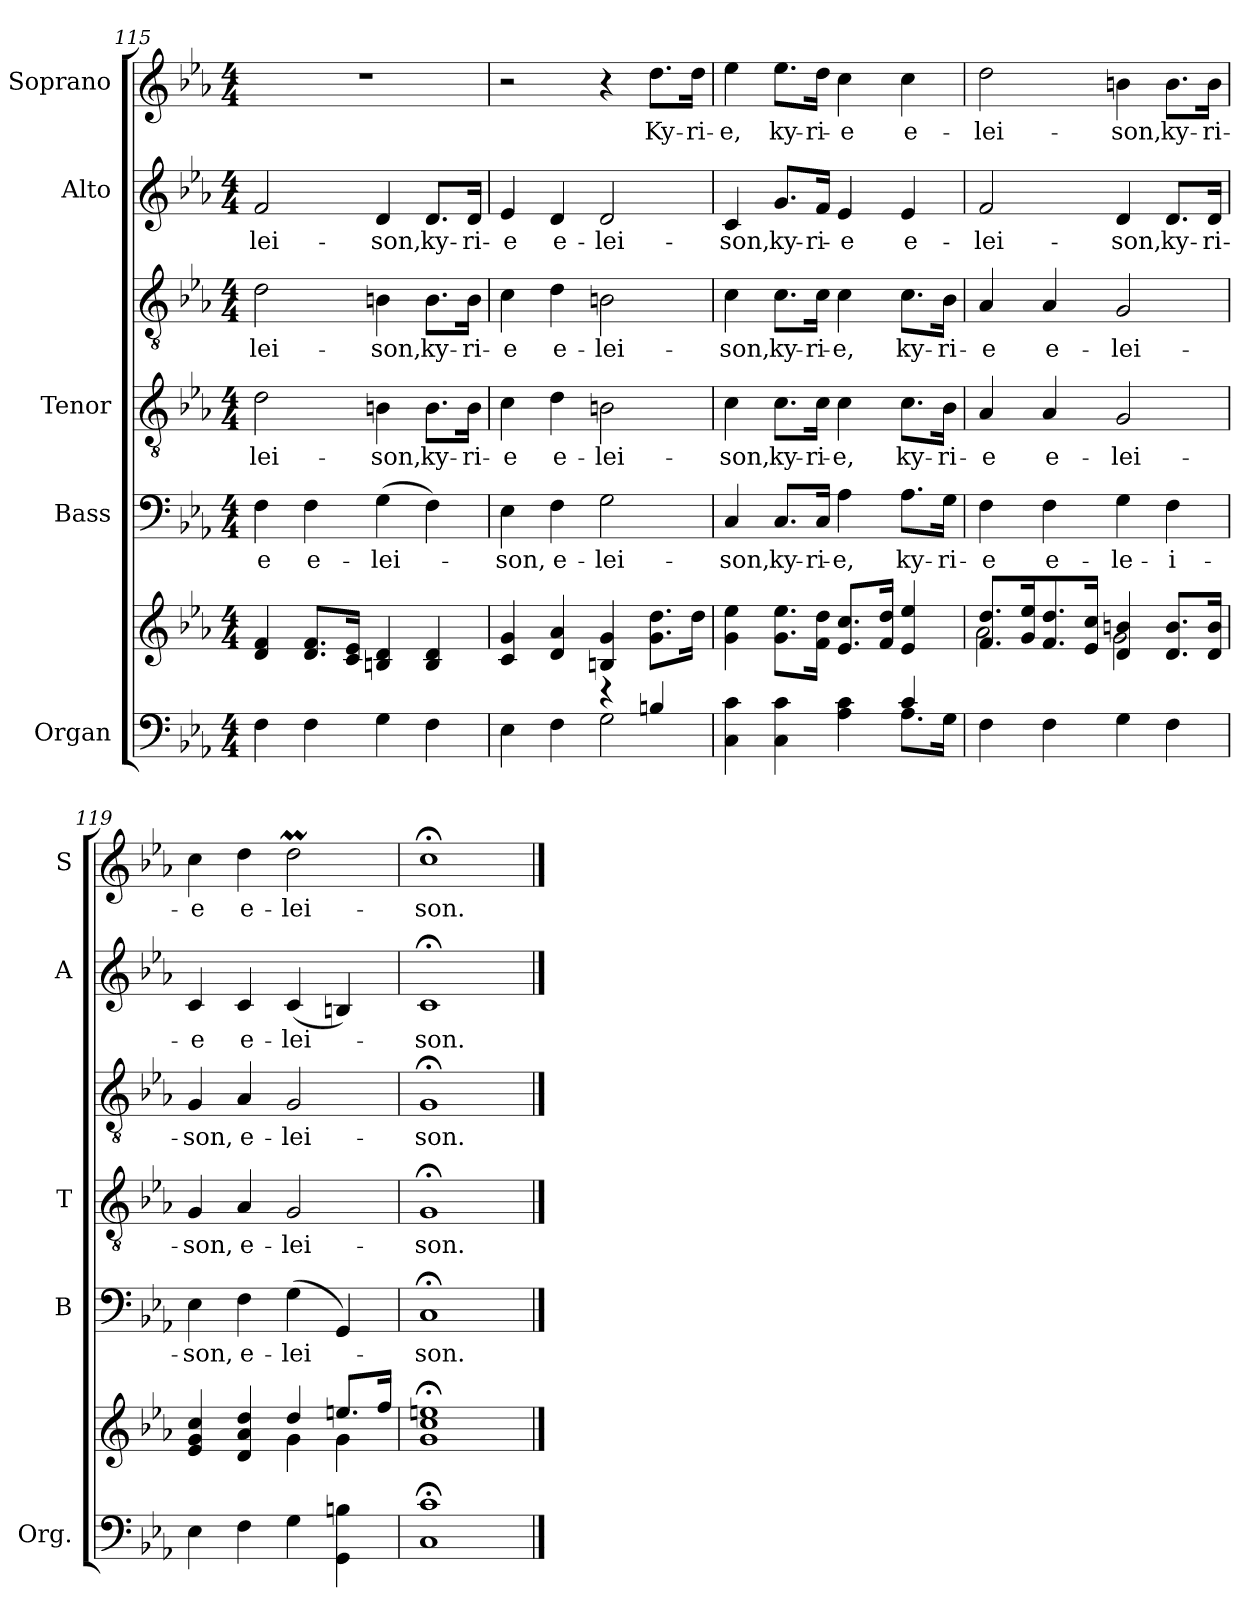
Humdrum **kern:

**kern	**kern	**kern	**text	**kern	**text	**kern	**text	**kern	**text	**kern	**text
*part5	*part5	*part4	*part4	*part3	*part3	*part3	*part3	*part2	*part2	*part1	*part1
*staff7	*staff6	*staff5	*staff5	*staff4	*staff4	*staff3	*staff3	*staff2	*staff2	*staff1	*staff1
*I"Organ	*	*I"Bass	*	*I"Tenor	*	*	*	*I"Alto	*	*I"Soprano	*
*I'Org.	*	*I'B	*	*I'T	*	*	*	*I'A	*	*I'S	*
!!LO:LB:g=z
*clefF4	*clefG2	*clefF4	*	*clefGv2	*	*clefGv2	*	*clefG2	*	*clefG2	*
*k[b-e-a-]	*k[b-e-a-]	*k[b-e-a-]	*	*k[b-e-a-]	*	*k[b-e-a-]	*	*k[b-e-a-]	*	*k[b-e-a-]	*
*E-:	*E-:	*E-:	*	*E-:	*	*E-:	*	*E-:	*	*E-:	*
*M4/4	*M4/4	*M4/4	*	*M4/4	*	*M4/4	*	*M4/4	*	*M4/4	*
=115	=115	=115	=115	=115	=115	=115	=115	=115	=115	=115	=115
*^	*^	*	*	*	*	*	*	*	*	*	*
!	!	!	!	!	!LO:LY:b	!	!LO:LY:b	!	!LO:LY:b	!	!LO:LY:b	!	!
4F\	2ryy	4d/ 4f/	2ryy	4F\	-e	2d	-lei-	2d	-lei-	2f	-lei-	1r	.
!	!	!	!	!	!LO:LY:b	!	!	!	!	!	!	!	!
4F\	.	8.d/ 8.f/L	.	4F\	e-	.	.	.	.	.	.	.	.
.	.	16c/ 16e-/J	.	.	.	.	.	.	.	.	.	.	.
!	!	!	!	!	!LO:LY:b	!	!LO:LY:b	!	!LO:LY:b	!	!LO:LY:b	!	!
4G\	2ryy	4Bn/ 4d/	2ryy	(>4G\	-lei-	4Bn	-son,	4Bn	-son,	4d	-son,	.	.
!	!	!	!	!	!	!	!LO:LY:b	!	!LO:LY:b	!	!LO:LY:b	!	!
4F\	.	4B/ 4d/	.	4F\)	.	8.B\L	ky-	8.B\L	ky-	8.d/L	ky-	.	.
!	!	!	!	!	!	!	!LO:LY:b	!	!LO:LY:b	!	!LO:LY:b	!	!
.	.	.	.	.	.	16B\Jk	-ri-	16B\Jk	-ri-	16d/Jk	-ri-	.	.
=116	=116	=116	=116	=116	=116	=116	=116	=116	=116	=116	=116	=116	=116
!	!	!	!	!	!LO:LY:b	!	!LO:LY:b	!	!LO:LY:b	!	!LO:LY:b	!	!
4E-\	2ryy	4c/ 4g/	2ryy	4E-\	son,	4c	-e	4c	-e	4e-	-e	2r	.
!	!	!	!	!	!LO:LY:b	!	!LO:LY:b	!	!LO:LY:b	!	!LO:LY:b	!	!
4F\	.	4d/ 4a-/	.	4F\	e-	4d	e-	4d	e-	4d	e-	.	.
!	!	!	!	!	!LO:LY:b	!	!LO:LY:b	!	!LO:LY:b	!	!LO:LY:b	!	!
4r	2G\	4Bn/ 4g/	2ryy	2G\	-lei-	2Bn	-lei-	2Bn	-lei-	2d	-lei-	4r	.
!	!	!	!	!	!	!	!	!	!	!	!	!	!LO:LY:b
4Bn/	.	8.g\ 8.dd\L	.	.	.	.	.	.	.	.	.	8.dd\L	Ky-
!	!	!	!	!	!	!	!	!	!	!	!	!	!LO:LY:b
.	.	16dd\J	.	.	.	.	.	.	.	.	.	16dd\Jk	-ri-
=117	=117	=117	=117	=117	=117	=117	=117	=117	=117	=117	=117	=117	=117
!	!	!	!	!	!LO:LY:b	!	!LO:LY:b	!	!LO:LY:b	!	!LO:LY:b	!	!LO:LY:b
4C\ 4c\	2ryy	4g\ 4ee-\	2ryy	4C	-son,	4c	-son,	4c	-son,	4c	-son,	4ee-	-e,
!	!	!	!	!	!LO:LY:b	!	!LO:LY:b	!	!LO:LY:b	!	!LO:LY:b	!	!LO:LY:b
4C\ 4c\	.	8.g\ 8.ee-\L	.	8.C/L	ky-	8.c\L	ky-	8.c\L	ky-	8.g/L	ky-	8.ee-\L	ky-
!	!	!	!	!	!LO:LY:b	!	!LO:LY:b	!	!LO:LY:b	!	!LO:LY:b	!	!LO:LY:b
.	.	16f\ 16dd\J	.	16C/Jk	-ri-	16c\Jk	-ri-	16c\Jk	-ri-	16f/Jk	-ri-	16dd\Jk	-ri-
!	!	!	!	!	!LO:LY:b	!	!LO:LY:b	!	!LO:LY:b	!	!LO:LY:b	!	!LO:LY:b
4A-\ 4c\	4ryy	8.e-/ 8.cc/L	2ryy	4A-\	-e,	4c	-e,	4c	-e,	4e-	-e	4cc	-e
.	.	16f/ 16dd/J	.	.	.	.	.	.	.	.	.	.	.
!	!	!	!	!	!LO:LY:b	!	!LO:LY:b	!	!LO:LY:b	!	!LO:LY:b	!	!LO:LY:b
4c/	8.A-\L	4e-/ 4ee-/	.	8.A-\L	ky-	8.c\L	ky-	8.c\L	ky-	4e-	e-	4cc	e-
!	!	!	!	!	!LO:LY:b	!	!LO:LY:b	!	!LO:LY:b	!	!	!	!
.	16G\J	.	.	16G\Jk	-ri-	16B-\Jk	-ri-	16B-\Jk	-ri-	.	.	.	.
=118	=118	=118	=118	=118	=118	=118	=118	=118	=118	=118	=118	=118	=118
!	!	!	!	!	!LO:LY:b	!	!LO:LY:b	!	!LO:LY:b	!	!LO:LY:b	!	!LO:LY:b
4F\	2ryy	8.f/ 8.dd/L	2a-\	4F\	-e	4A-	-e	4A-	-e	2f	-lei-	2dd	-lei-
.	.	16g/ 16ee-/	.	.	.	.	.	.	.	.	.	.	.
!	!	!	!	!	!LO:LY:b	!	!LO:LY:b	!	!LO:LY:b	!	!	!	!
4F\	.	8.f/ 8.dd/	.	4F\	e-	4A-	e-	4A-	e-	.	.	.	.
.	.	16e-/ 16cc/J	.	.	.	.	.	.	.	.	.	.	.
!	!	!	!	!	!LO:LY:b	!	!LO:LY:b	!	!LO:LY:b	!	!LO:LY:b	!	!LO:LY:b
4G\	2ryy	4d/ 4bn/	2g\	4G\	-le-	2G	-lei-	2G	-lei-	4d	-son,	4bn\	-son,
!	!	!	!	!	!LO:LY:b	!	!	!	!	!	!LO:LY:b	!	!LO:LY:b
4F\	.	8.d/ 8.b/L	.	4F\	-i-	.	.	.	.	8.d/L	ky-	8.b\L	ky-
!	!	!	!	!	!	!	!	!	!	!	!LO:LY:b	!	!LO:LY:b
.	.	16d/ 16b/J	.	.	.	.	.	.	.	16d/Jk	-ri-	16b\Jk	-ri-
=119	=119	=119	=119	=119	=119	=119	=119	=119	=119	=119	=119	=119	=119
!	!	!	!	!	!LO:LY:b	!	!LO:LY:b	!	!LO:LY:b	!	!LO:LY:b	!	!LO:LY:b
4E-\	2ryy	4e-/ 4g/ 4cc/	2ryy	4E-\	-son,	4G	-son,	4G	-son,	4c	-e	4cc	-e
!	!	!	!	!	!LO:LY:b	!	!LO:LY:b	!	!LO:LY:b	!	!LO:LY:b	!	!LO:LY:b
4F\	.	4d/ 4a-/ 4dd/	.	4F\	e-	4A-	e-	4A-	e-	4c	e-	4dd	e-
!	!	!	!	!	!LO:LY:b	!	!LO:LY:b	!	!LO:LY:b	!	!LO:LY:b	!	!LO:LY:b
4G\	2ryy	4dd/	4g\	(4G\	-lei-	2G	-lei-	2G	-lei-	(<4c	-lei-	2ddm	-lei-
4GG\ 4Bn\	.	8.een/L	4g\	4GG)	.	.	.	.	.	4Bn)	.	.	.
.	.	16ff/J	.	.	.	.	.	.	.	.	.	.	.
=120	=120	=120	=120	=120	=120	=120	=120	=120	=120	=120	=120	=120	=120
!	!	!	!	!	!LO:LY:b	!	!LO:LY:b	!	!LO:LY:b	!	!LO:LY:b	!	!LO:LY:b
1c;<	1C\	1cc/;< 1een/;<	1g\	1C;<	son.	1G;<	-son.	1G;<	-son.	1c;<	son.	1cc;<	-son.
*v	*v	*	*	*	*	*	*	*	*	*	*	*	*
*	*v	*v	*	*	*	*	*	*	*	*	*	*
==	==	==	==	==	==	==	==	==	==	==	==
*-	*-	*-	*-	*-	*-	*-	*-	*-	*-	*-	*-
